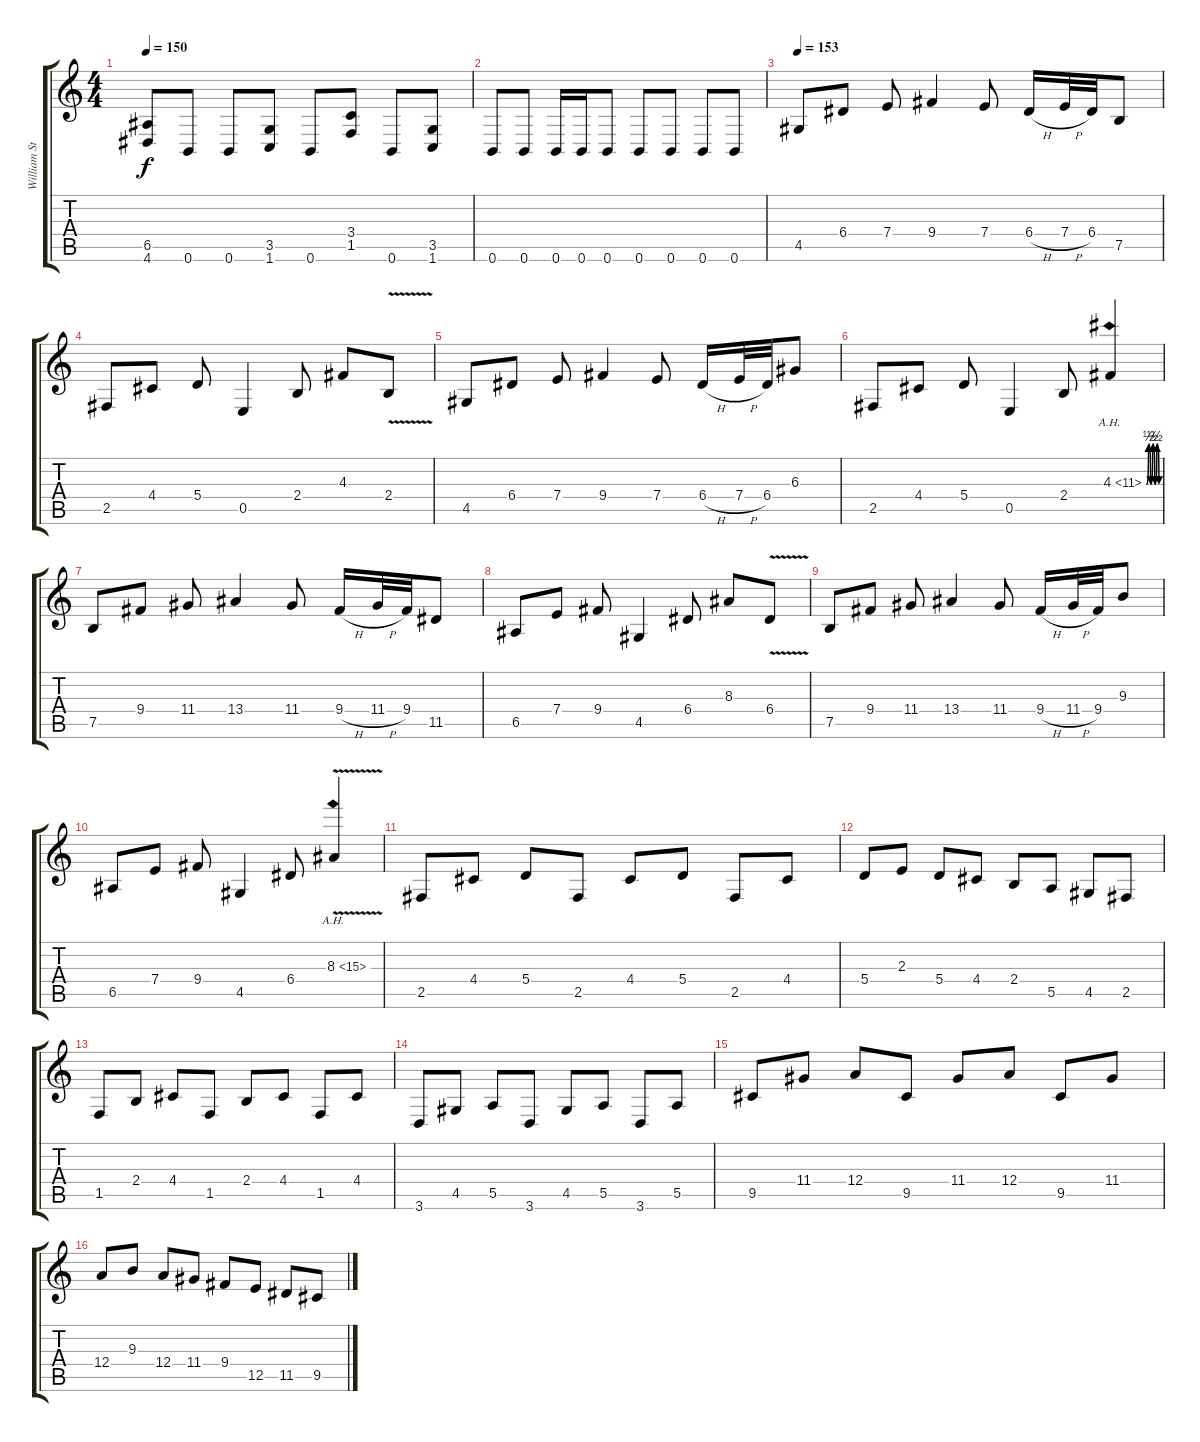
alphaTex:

\track ("William Steer" "William St") {instrument distortionguitar}
\staff {score tabs}
\tuning (B3 Gb3 D3 A2 E2 B1) {hide}
\ts (4 4)
\tempo 150
\clef g2
\ks c
(6.5 4.6).8{dy f} 0.6.8 0.6.8 (3.5 1.6).8 0.6.8 (3.4 1.5).8 0.6.8 (3.5 1.6).8 |
0.6.8 0.6.8 0.6.16 0.6.16 0.6.8 0.6.8 0.6.8 0.6.8 0.6.8 |
\tempo 153
4.5.8 6.4.8 7.4.8 9.4.4 7.4.8 6.4{h}.16 7.4{h}.32 6.4.32 7.5.8 |
2.5.8 4.4.8 5.4.8 0.5.4 2.4.8 4.3.8 2.4{v}.8 |
4.5.8 6.4.8 7.4.8 9.4.4 7.4.8 6.4{h}.16 7.4{h}.32 6.4.32 6.3.8 |
2.5.8 4.4.8 5.4.8 0.5.4 2.4.8 4.3{be (custom 0 0 10 2 20 0 30 2 40 0 50 2 60 0) ah 7}.4 |
7.5.8 9.4.8 11.4.8 13.4.4 11.4.8 9.4{h}.16 11.4{h}.32 9.4.32 11.5.8 |
6.5.8 7.4.8 9.4.8 4.5.4 6.4.8 8.3.8 6.4{v}.8 |
7.5.8 9.4.8 11.4.8 13.4.4 11.4.8 9.4{h}.16 11.4{h}.32 9.4.32 9.3.8 |
6.5.8 7.4.8 9.4.8 4.5.4 6.4.8 8.3{ah 7 v}.4 |
2.5.8 4.4.8 5.4.8 2.5.8 4.4.8 5.4.8 2.5.8 4.4.8 |
5.4.8 2.3.8 5.4.8 4.4.8 2.4.8 5.5.8 4.5.8 2.5.8 |
1.5.8 2.4.8 4.4.8 1.5.8 2.4.8 4.4.8 1.5.8 4.4.8 |
3.6.8 4.5.8 5.5.8 3.6.8 4.5.8 5.5.8 3.6.8 5.5.8 |
9.5.8 11.4.8 12.4.8 9.5.8 11.4.8 12.4.8 9.5.8 11.4.8 |
12.4.8 9.3.8 12.4.8 11.4.8 9.4.8 12.5.8 11.5.8 9.5.8
